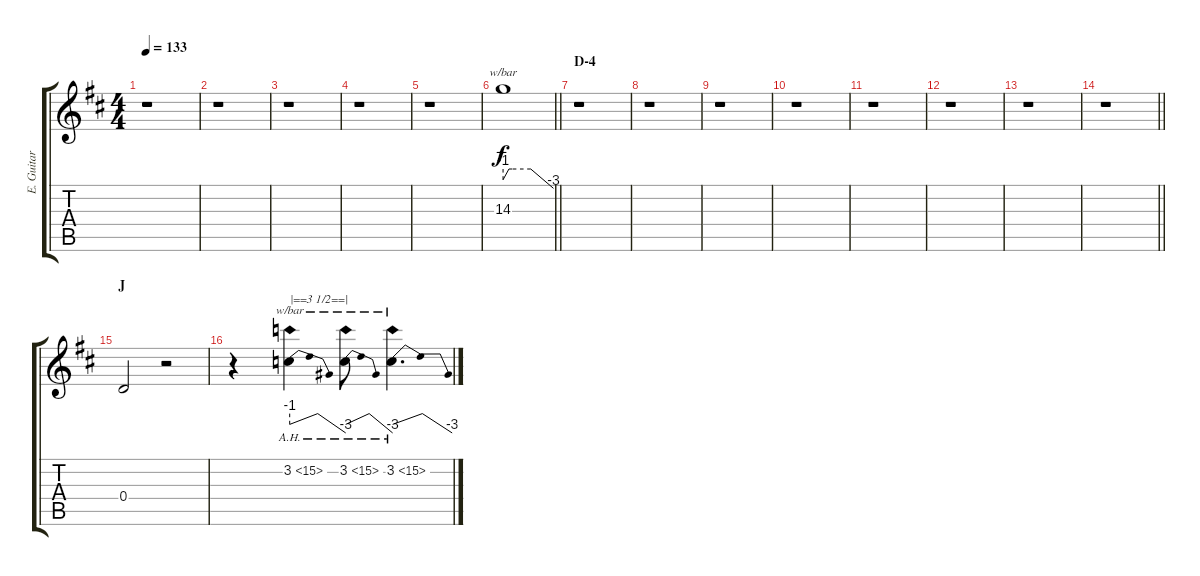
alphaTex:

\track ("E. Guitar IV" "E. Guitar ") {instrument overdrivenguitar}
\staff {score tabs}
\tuning (E4 B3 G3 D3 A2 D2) {hide}
\ts (4 4)
\tempo 133
\clef g2
\ks d
r.1{dy f} |
r.1 |
r.1 |
r.1 |
r.1 |
\barLineRight lightlight
14.3.1{tbe (custom default 0 -4 7 0 11 0 33 0 60 -12)} |
\section ("" "D-4")
r.1 |
r.1 |
r.1 |
r.1 |
r.1 |
r.1 |
r.1 |
\barLineRight lightlight
r.1 |
\section ("" "J")
0.4.2 r.2 |
r.4 3.2{ah 12}.4{tbe (dip default 0 -4 9 0 29 0 60 -12) txt "|==3 1/2==|"} 3.2{ah 12}.8{tbe (dip default 0 -4 9 0 29 0 60 -12)} 3.2{ah 12}.4{d tbe (dip default 0 -4 9 0 29 0 60 -12)}
